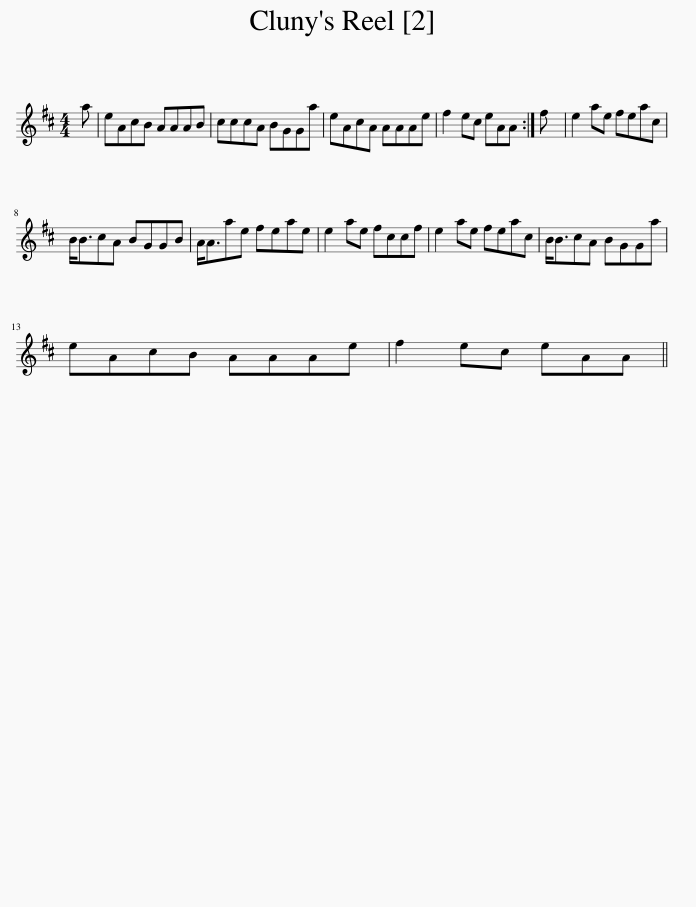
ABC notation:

X:1
L:1/8
M:4/4
I:linebreak $
K:D
V:1 treble
V:1
 a | eAcB AAAB | cccA BGGa | eAcA AAAe | f2 ec eAA :| %5
 f | e2 ae feac |$ B<BcA BGGB | A<Aae feae | e2 ae fccf | %10
 e2 ae feac | B<BcA BGGa |$ eAcB AAAe | f2 ec eAA || %14
